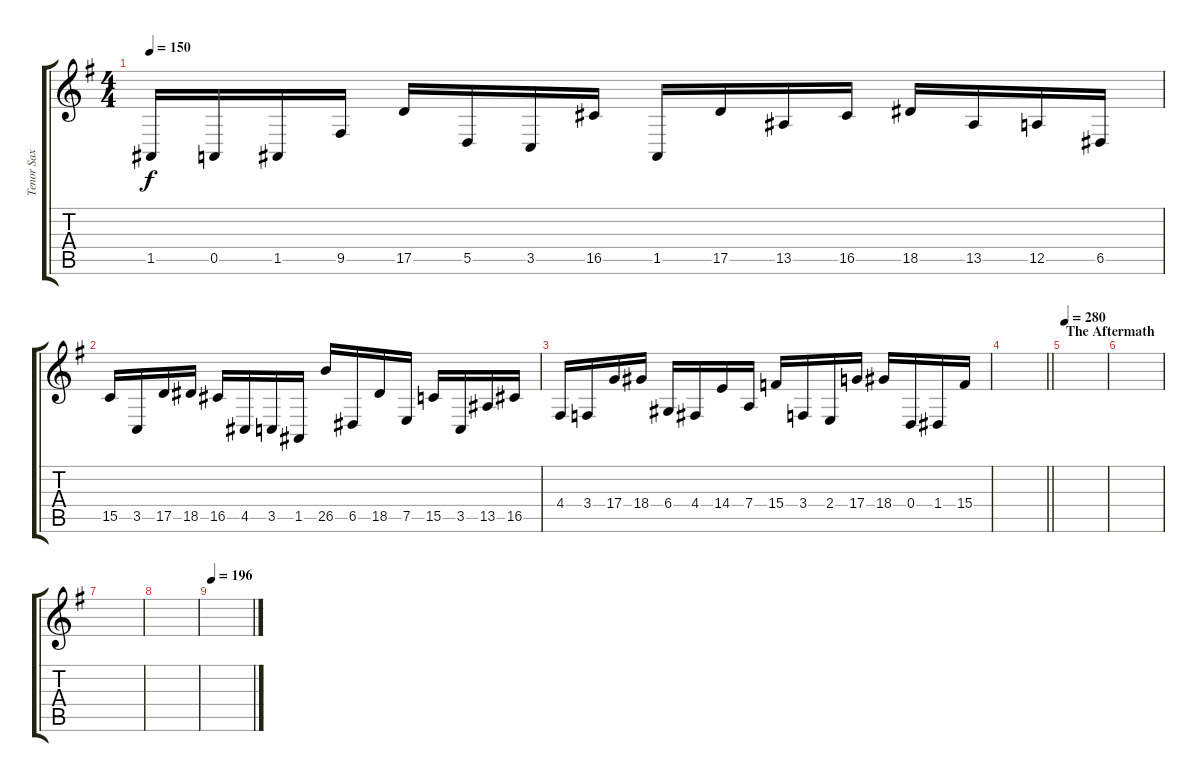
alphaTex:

\track ("Tenor Sax" "Tenor Sax") {instrument tenorsax}
\staff {score tabs}
\tuning (E4 B3 G3 D3 A2 E2) {hide}
\ts (4 4)
\tempo 150
\clef g2
\ks eminor
1.5.16{dy f} 0.5.16 1.5.16 9.5.16 17.5.16 5.5.16 3.5.16 16.5.16 1.5.16 17.5.16 13.5.16 16.5.16 18.5.16 13.5.16 12.5.16 6.5.16 |
15.5.16 3.5.16 17.5.16 18.5.16 16.5.16 4.5.16 3.5.16 1.5.16 26.5.16 6.5.16 18.5.16 7.5.16 15.5.16 3.5.16 13.5.16 16.5.16 |
4.4.16{volume 0} 3.4.16 17.4.16 18.4.16 6.4.16 4.4.16 14.4.16 7.4.16 15.4.16 3.4.16 2.4.16 17.4.16 18.4.16 0.4.16 1.4.16 15.4.16 |
\barLineRight lightlight
|
\section ("" "The Aftermath")
\tempo 280
|
|
|
|
\tempo 196
